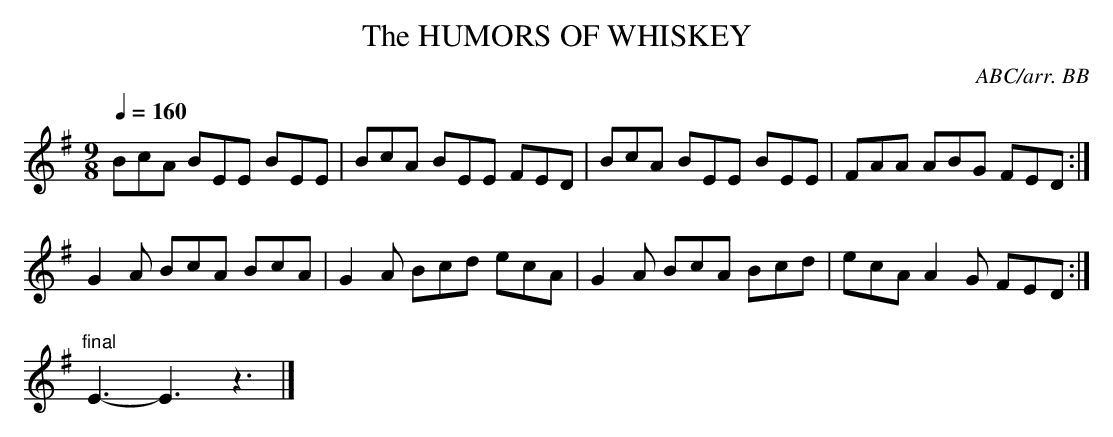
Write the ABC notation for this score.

X:1
T:HUMORS OF WHISKEY, The
C:ABC/arr. BB
M:9/8
Q:1/4=160
K:G
BcA BEE BEE|BcA BEE FED|BcA BEE BEE|FAA ABG FED:|
G2A BcA BcA|G2A Bcd ecA|G2A BcA Bcd|ecA A2G FED:|
"final"E3-E3z3|]
